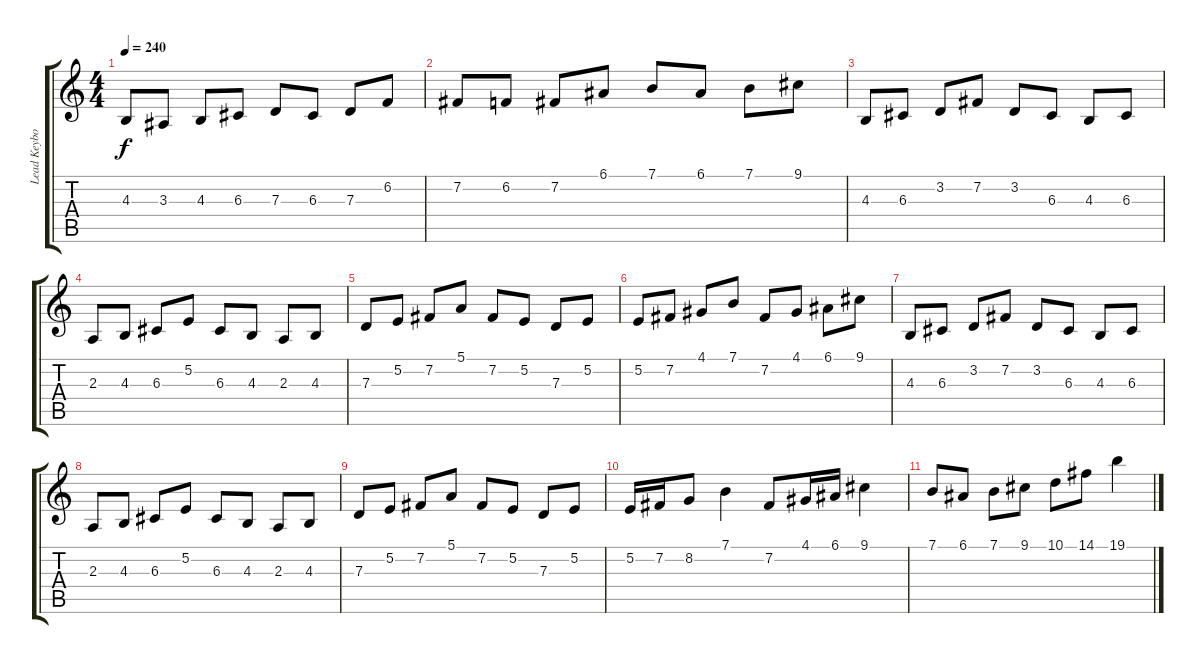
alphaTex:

\track ("Lead Keyboard" "Lead Keybo") {instrument lead1square}
\staff {score tabs}
\tuning (E4 B3 G3 D3 A2 E2) {hide}
\ts (4 4)
\tempo 240
\clef g2
\ks c
4.3.8{dy f instrument lead1square} 3.3.8 4.3.8 6.3.8 7.3.8 6.3.8 7.3.8 6.2.8 |
7.2.8 6.2.8 7.2.8 6.1.8 7.1.8 6.1.8 7.1.8 9.1.8 |
4.3.8 6.3.8 3.2.8 7.2.8 3.2.8 6.3.8 4.3.8 6.3.8 |
2.3.8 4.3.8 6.3.8 5.2.8 6.3.8 4.3.8 2.3.8 4.3.8 |
7.3.8 5.2.8 7.2.8 5.1.8 7.2.8 5.2.8 7.3.8 5.2.8 |
5.2.8 7.2.8 4.1.8 7.1.8 7.2.8 4.1.8 6.1.8 9.1.8 |
4.3.8 6.3.8 3.2.8 7.2.8 3.2.8 6.3.8 4.3.8 6.3.8 |
2.3.8 4.3.8 6.3.8 5.2.8 6.3.8 4.3.8 2.3.8 4.3.8 |
7.3.8 5.2.8 7.2.8 5.1.8 7.2.8 5.2.8 7.3.8 5.2.8 |
5.2.16 7.2.16 8.2.8 7.1.4 7.2.8 4.1.16 6.1.16 9.1.4 |
7.1.8 6.1.8 7.1.8 9.1.8 10.1.8 14.1.8 19.1.4
